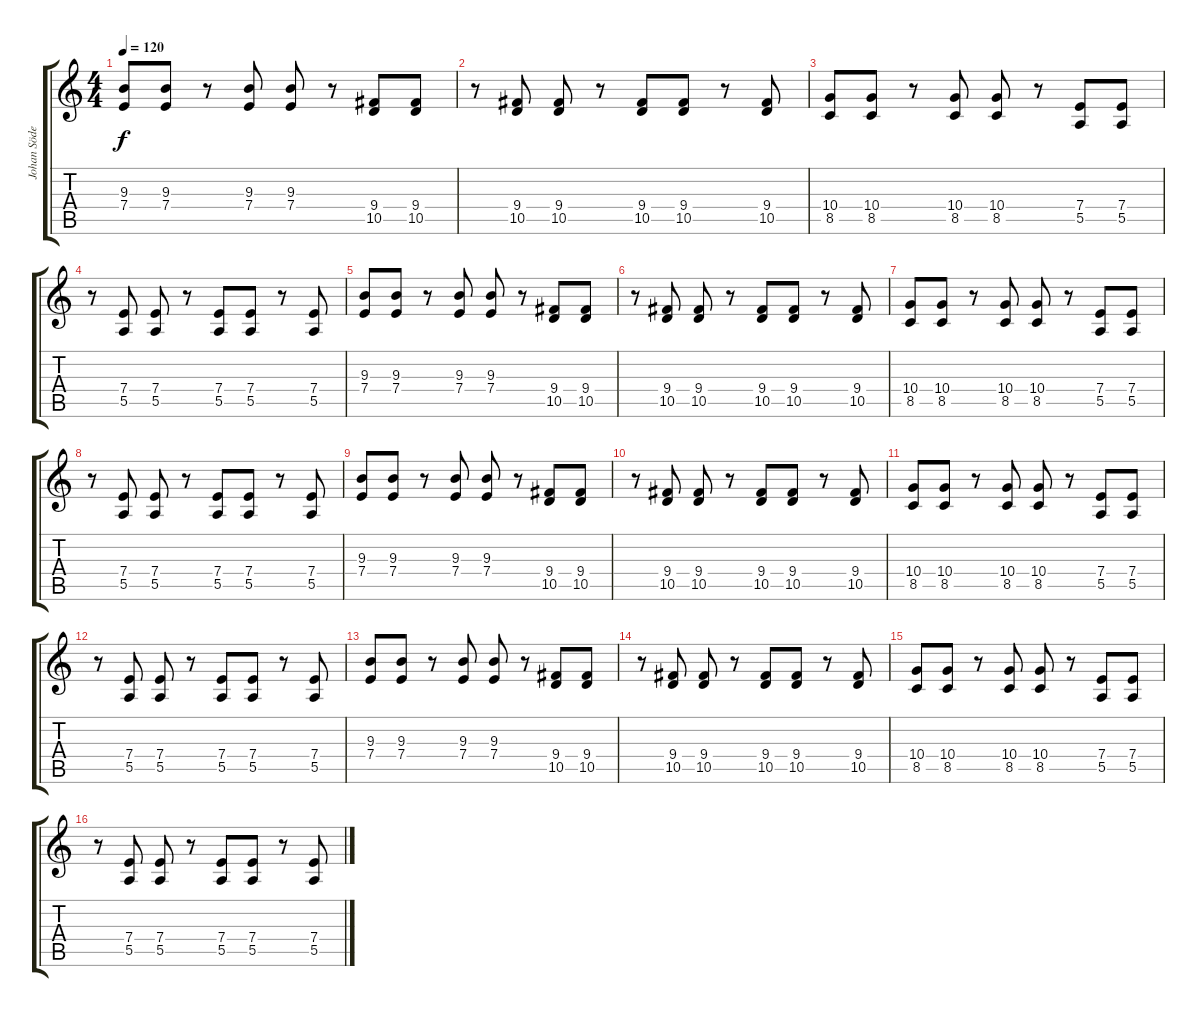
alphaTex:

\track ("Johan Söderberg" "Johan Söde") {instrument distortionguitar}
\staff {score tabs}
\tuning (B3 Gb3 D3 A2 E2 B1) {hide}
\ts (4 4)
\tempo 120
\clef g2
\ks c
(9.3 7.4).8{dy f} (9.3 7.4).8 r.8 (9.3 7.4).8 (9.3 7.4).8 r.8 (9.4 10.5).8 (9.4 10.5).8 |
r.8 (9.4 10.5).8 (9.4 10.5).8 r.8 (9.4 10.5).8 (9.4 10.5).8 r.8 (9.4 10.5).8 |
(10.4 8.5).8 (10.4 8.5).8 r.8 (10.4 8.5).8 (10.4 8.5).8 r.8 (7.4 5.5).8 (7.4 5.5).8 |
r.8 (7.4 5.5).8 (7.4 5.5).8 r.8 (7.4 5.5).8 (7.4 5.5).8 r.8 (7.4 5.5).8 |
(9.3 7.4).8 (9.3 7.4).8 r.8 (9.3 7.4).8 (9.3 7.4).8 r.8 (9.4 10.5).8 (9.4 10.5).8 |
r.8 (9.4 10.5).8 (9.4 10.5).8 r.8 (9.4 10.5).8 (9.4 10.5).8 r.8 (9.4 10.5).8 |
(10.4 8.5).8 (10.4 8.5).8 r.8 (10.4 8.5).8 (10.4 8.5).8 r.8 (7.4 5.5).8 (7.4 5.5).8 |
r.8 (7.4 5.5).8 (7.4 5.5).8 r.8 (7.4 5.5).8 (7.4 5.5).8 r.8 (7.4 5.5).8 |
(9.3 7.4).8 (9.3 7.4).8 r.8 (9.3 7.4).8 (9.3 7.4).8 r.8 (9.4 10.5).8 (9.4 10.5).8 |
r.8 (9.4 10.5).8 (9.4 10.5).8 r.8 (9.4 10.5).8 (9.4 10.5).8 r.8 (9.4 10.5).8 |
(10.4 8.5).8 (10.4 8.5).8 r.8 (10.4 8.5).8 (10.4 8.5).8 r.8 (7.4 5.5).8 (7.4 5.5).8 |
r.8 (7.4 5.5).8 (7.4 5.5).8 r.8 (7.4 5.5).8 (7.4 5.5).8 r.8 (7.4 5.5).8 |
(9.3 7.4).8 (9.3 7.4).8 r.8 (9.3 7.4).8 (9.3 7.4).8 r.8 (9.4 10.5).8 (9.4 10.5).8 |
r.8 (9.4 10.5).8 (9.4 10.5).8 r.8 (9.4 10.5).8 (9.4 10.5).8 r.8 (9.4 10.5).8 |
(10.4 8.5).8 (10.4 8.5).8 r.8 (10.4 8.5).8 (10.4 8.5).8 r.8 (7.4 5.5).8 (7.4 5.5).8 |
r.8 (7.4 5.5).8 (7.4 5.5).8 r.8 (7.4 5.5).8 (7.4 5.5).8 r.8 (7.4 5.5).8
